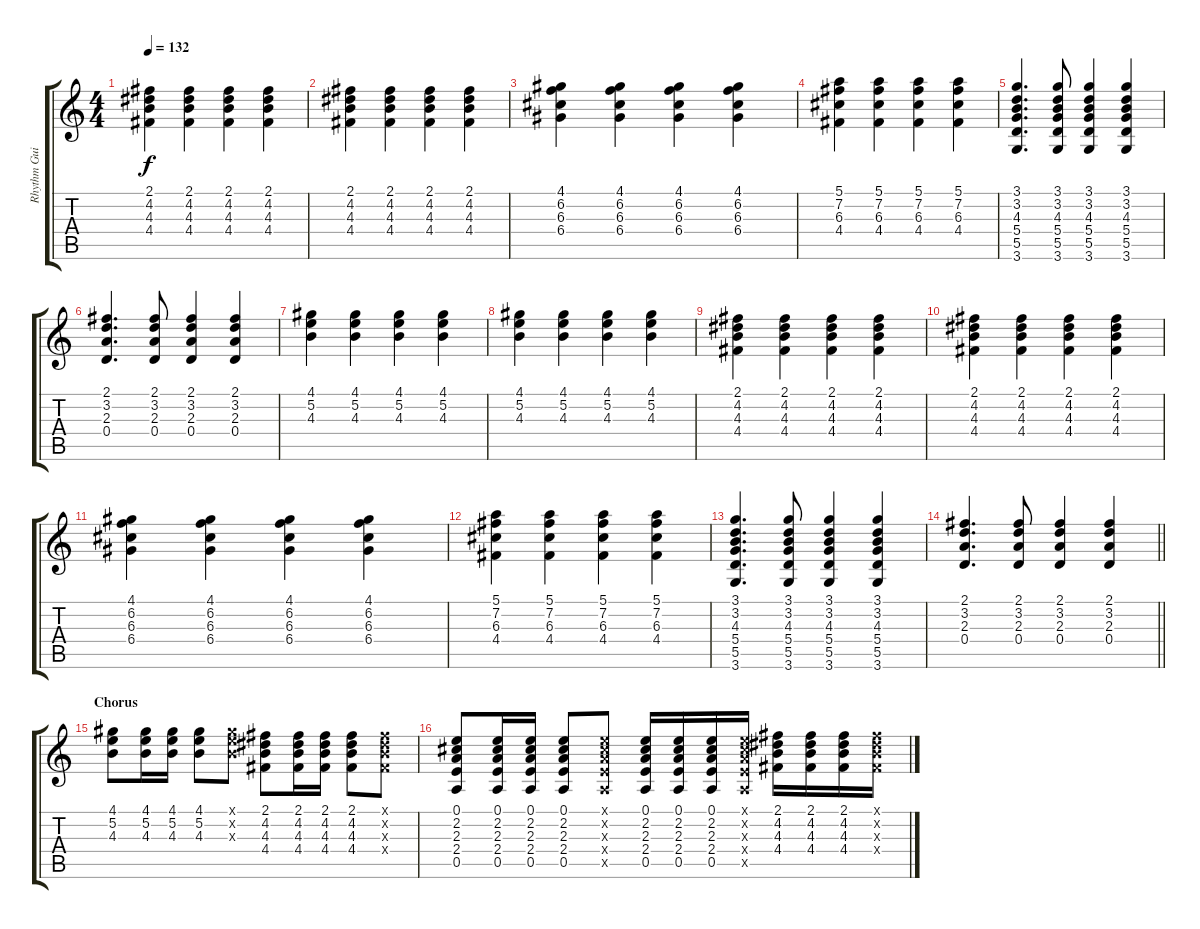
\track ("Rhythm Guitar" "Rhythm Gui") {instrument electricguitarclean}
\staff {score tabs}
\tuning (E4 B3 G3 D3 A2 E2) {hide}
\ts (4 4)
\tempo 132
\clef g2
\ks c
(2.1 4.2 4.3 4.4).4{dy f} (2.1 4.2 4.3 4.4).4 (2.1 4.2 4.3 4.4).4 (2.1 4.2 4.3 4.4).4 |
(2.1 4.2 4.3 4.4).4 (2.1 4.2 4.3 4.4).4 (2.1 4.2 4.3 4.4).4 (2.1 4.2 4.3 4.4).4 |
(4.1 6.2 6.3 6.4).4 (4.1 6.2 6.3 6.4).4 (4.1 6.2 6.3 6.4).4 (4.1 6.2 6.3 6.4).4 |
(5.1 7.2 6.3 4.4).4 (5.1 7.2 6.3 4.4).4 (5.1 7.2 6.3 4.4).4 (5.1 7.2 6.3 4.4).4 |
(3.1 3.2 4.3 5.4 5.5 3.6).4{d} (3.1 3.2 4.3 5.4 5.5 3.6).8 (3.1 3.2 4.3 5.4 5.5 3.6).4 (3.1 3.2 4.3 5.4 5.5 3.6).4 |
(2.1 3.2 2.3 0.4).4{d} (2.1 3.2 2.3 0.4).8 (2.1 3.2 2.3 0.4).4 (2.1 3.2 2.3 0.4).4 |
(4.1 5.2 4.3).4 (4.1 5.2 4.3).4 (4.1 5.2 4.3).4 (4.1 5.2 4.3).4 |
(4.1 5.2 4.3).4 (4.1 5.2 4.3).4 (4.1 5.2 4.3).4 (4.1 5.2 4.3).4 |
(2.1 4.2 4.3 4.4).4 (2.1 4.2 4.3 4.4).4 (2.1 4.2 4.3 4.4).4 (2.1 4.2 4.3 4.4).4 |
(2.1 4.2 4.3 4.4).4 (2.1 4.2 4.3 4.4).4 (2.1 4.2 4.3 4.4).4 (2.1 4.2 4.3 4.4).4 |
(4.1 6.2 6.3 6.4).4 (4.1 6.2 6.3 6.4).4 (4.1 6.2 6.3 6.4).4 (4.1 6.2 6.3 6.4).4 |
(5.1 7.2 6.3 4.4).4 (5.1 7.2 6.3 4.4).4 (5.1 7.2 6.3 4.4).4 (5.1 7.2 6.3 4.4).4 |
(3.1 3.2 4.3 5.4 5.5 3.6).4{d} (3.1 3.2 4.3 5.4 5.5 3.6).8 (3.1 3.2 4.3 5.4 5.5 3.6).4 (3.1 3.2 4.3 5.4 5.5 3.6).4 |
\barLineRight lightlight
(2.1 3.2 2.3 0.4).4{d} (2.1 3.2 2.3 0.4).8 (2.1 3.2 2.3 0.4).4 (2.1 3.2 2.3 0.4).4 |
\section ("" "Chorus")
(4.1 5.2 4.3).8 (4.1 5.2 4.3).16 (4.1 5.2 4.3).16 (4.1 5.2 4.3).8 (4.1{x} 5.2{x} 4.3{x}).8 (2.1 4.2 4.3 4.4).8 (2.1 4.2 4.3 4.4).16 (2.1 4.2 4.3 4.4).16 (2.1 4.2 4.3 4.4).8 (2.1{x} 4.2{x} 4.3{x} 4.4{x}).8 |
(0.1 2.2 2.3 2.4 0.5).8 (0.1 2.2 2.3 2.4 0.5).16 (0.1 2.2 2.3 2.4 0.5).16 (0.1 2.2 2.3 2.4 0.5).8 (0.1{x} 2.2{x} 2.3{x} 2.4{x} 0.5{x}).8 (0.1 2.2 2.3 2.4 0.5).16 (0.1 2.2 2.3 2.4 0.5).16 (0.1 2.2 2.3 2.4 0.5).16 (0.1{x} 2.2{x} 2.3{x} 2.4{x} 0.5{x}).16 (2.1 4.2 4.3 4.4).16 (2.1 4.2 4.3 4.4).16 (2.1 4.2 4.3 4.4).16 (2.1{x} 4.2{x} 4.3{x} 4.4{x}).16
